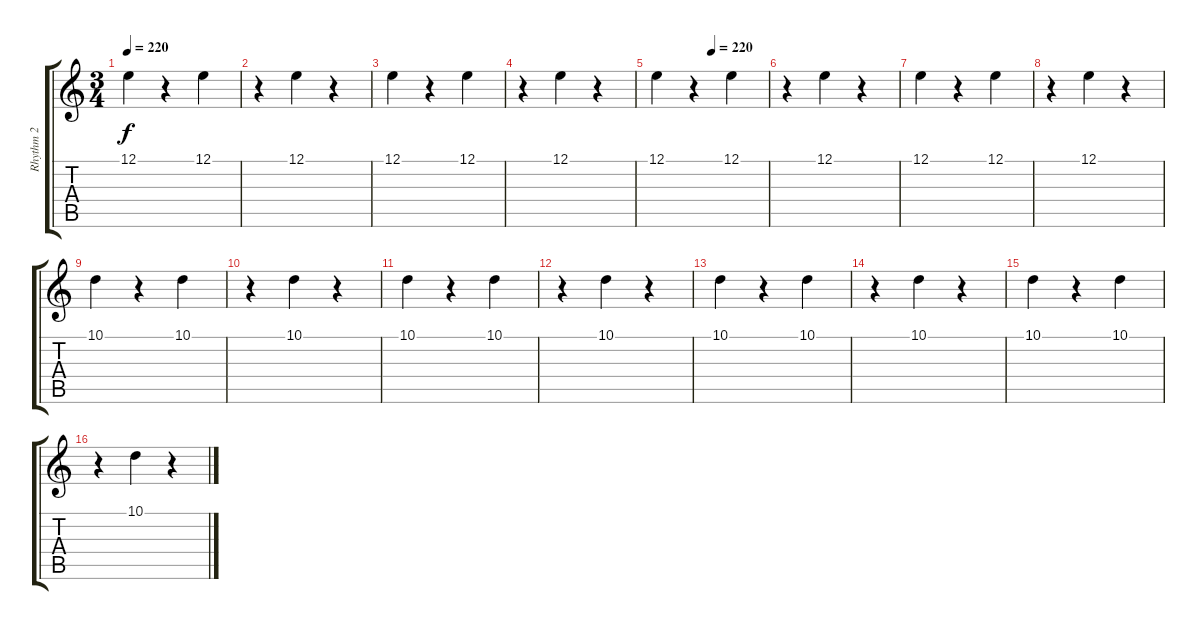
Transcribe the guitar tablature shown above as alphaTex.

\track ("Rhythm 2" "Rhythm 2") {instrument harpsichord}
\staff {score tabs}
\tuning (E4 B3 G3 D3 A2 E2) {hide}
\ts (3 4)
\tempo 220
\clef g2
\ks c
12.1.4{dy f} r.4 12.1.4 |
r.4 12.1.4 r.4 |
12.1.4 r.4 12.1.4 |
r.4 12.1.4 r.4 |
\tempo (220 0.5)
12.1.4 r.4 12.1.4 |
r.4 12.1.4 r.4 |
12.1.4 r.4 12.1.4 |
r.4 12.1.4 r.4 |
10.1.4 r.4 10.1.4 |
r.4 10.1.4 r.4 |
10.1.4 r.4 10.1.4 |
r.4 10.1.4 r.4 |
10.1.4 r.4 10.1.4 |
r.4 10.1.4 r.4 |
10.1.4 r.4 10.1.4 |
r.4 10.1.4 r.4
